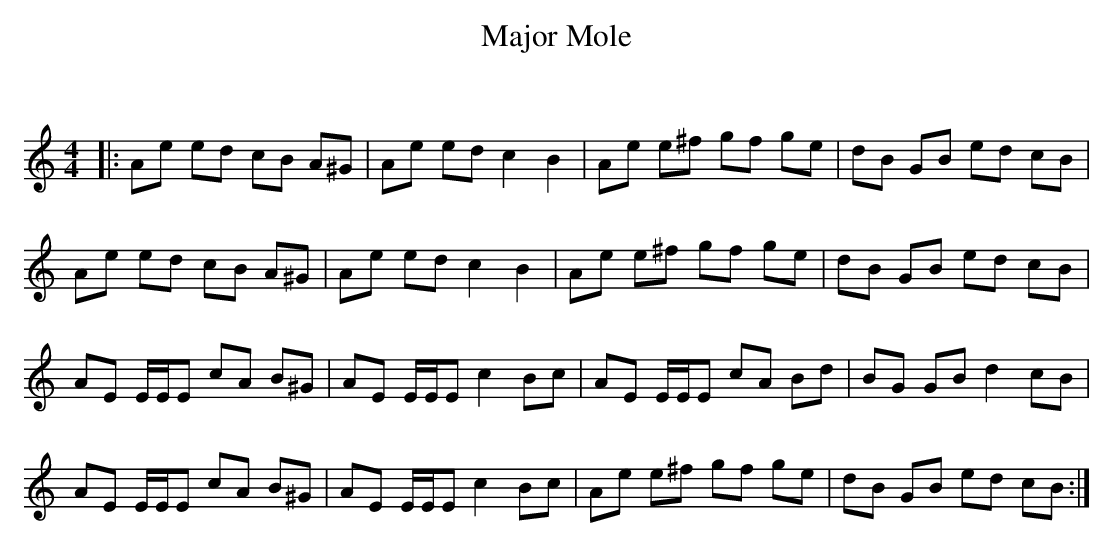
X:1
T: Major Mole
C:
Q: 232
K:Am
M:4/4
L:1/8
|:Ae ed cB A^G|Ae ed c2 B2|Ae e^f gf ge|dB GB ed cB|
Ae ed cB A^G|Ae ed c2 B2|Ae e^f gf ge|dB GB ed cB|
AE E1/2E1/2E cA B^G|AE E1/2E1/2E c2 Bc|AE E1/2E1/2E cA Bd|BG GB d2 cB|
AE E1/2E1/2E cA B^G|AE E1/2E1/2E c2 Bc|Ae e^f gf ge|dB GB ed cB:|
